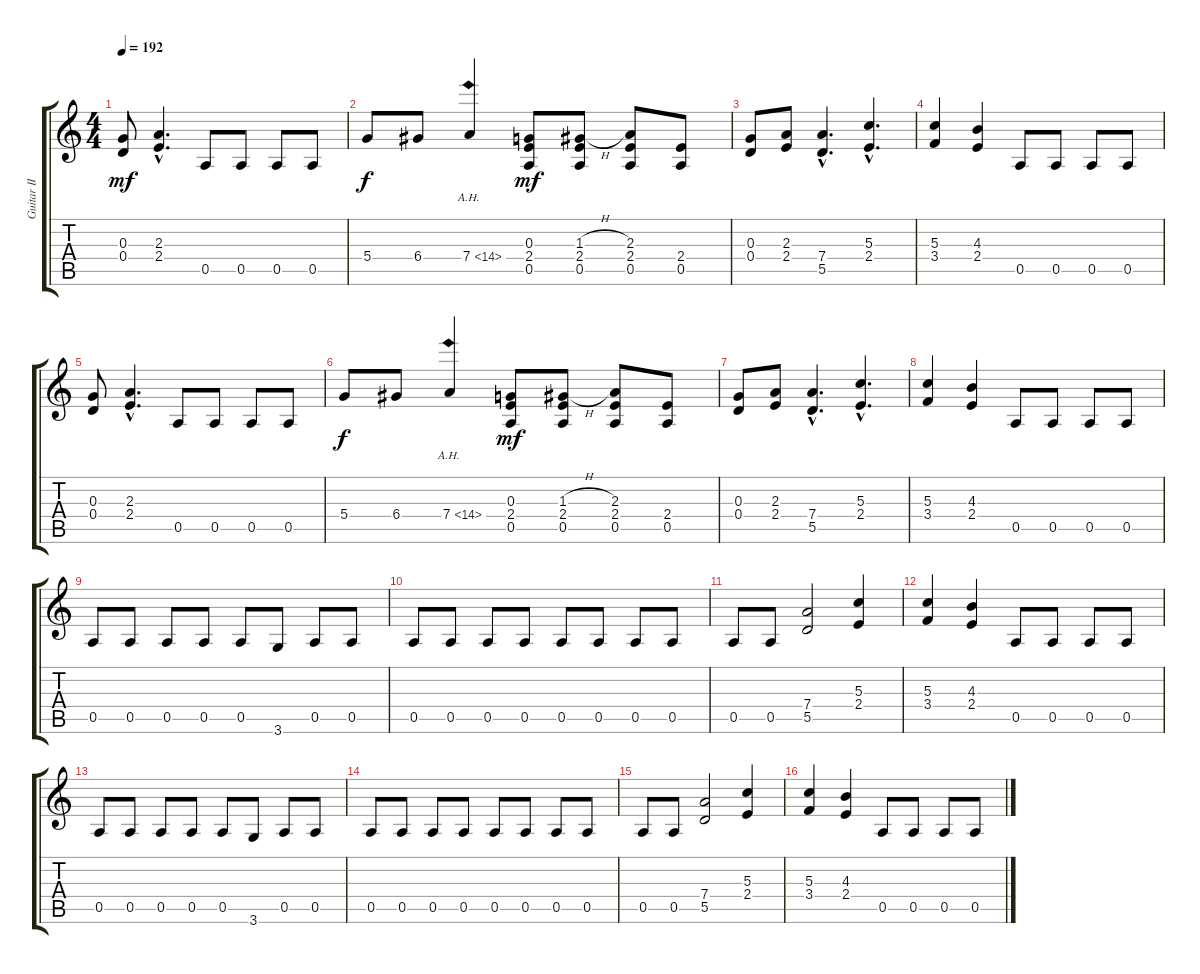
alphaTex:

\track ("Guitar II" "Guitar II") {instrument distortionguitar}
\staff {score tabs}
\tuning (E4 B3 G3 D3 A2 E2) {hide}
\ts (4 4)
\tempo 192
\clef g2
\ks c
(0.3 0.4).8{dy mf} (2.3{hac} 2.4{hac}).4{d} 0.5.8 0.5.8 0.5.8 0.5.8 |
5.4.8{dy f} 6.4.8 7.4{ah 7}.4 (0.3 2.4 0.5).8{dy mf} (1.3{h} 2.4 0.5).8 (2.3 2.4 0.5).8 (2.4 0.5).8 |
(0.3 0.4).8 (2.3 2.4).8 (7.4{hac} 5.5{hac}).4{d} (5.3{hac} 2.4{hac}).4{d} |
(5.3 3.4).4 (4.3 2.4).4 0.5.8 0.5.8 0.5.8 0.5.8 |
(0.3 0.4).8 (2.3{hac} 2.4{hac}).4{d} 0.5.8 0.5.8 0.5.8 0.5.8 |
5.4.8{dy f} 6.4.8 7.4{ah 7}.4 (0.3 2.4 0.5).8{dy mf} (1.3{h} 2.4 0.5).8 (2.3 2.4 0.5).8 (2.4 0.5).8 |
(0.3 0.4).8 (2.3 2.4).8 (7.4{hac} 5.5{hac}).4{d} (5.3{hac} 2.4{hac}).4{d} |
(5.3 3.4).4 (4.3 2.4).4 0.5.8 0.5.8 0.5.8 0.5.8 |
0.5.8 0.5.8 0.5.8 0.5.8 0.5.8 3.6.8 0.5.8 0.5.8 |
0.5.8 0.5.8 0.5.8 0.5.8 0.5.8 0.5.8 0.5.8 0.5.8 |
0.5.8 0.5.8 (7.4 5.5).2 (5.3 2.4).4 |
(5.3 3.4).4 (4.3 2.4).4 0.5.8 0.5.8 0.5.8 0.5.8 |
0.5.8 0.5.8 0.5.8 0.5.8 0.5.8 3.6.8 0.5.8 0.5.8 |
0.5.8 0.5.8 0.5.8 0.5.8 0.5.8 0.5.8 0.5.8 0.5.8 |
0.5.8 0.5.8 (7.4 5.5).2 (5.3 2.4).4 |
(5.3 3.4).4 (4.3 2.4).4 0.5.8 0.5.8 0.5.8 0.5.8
